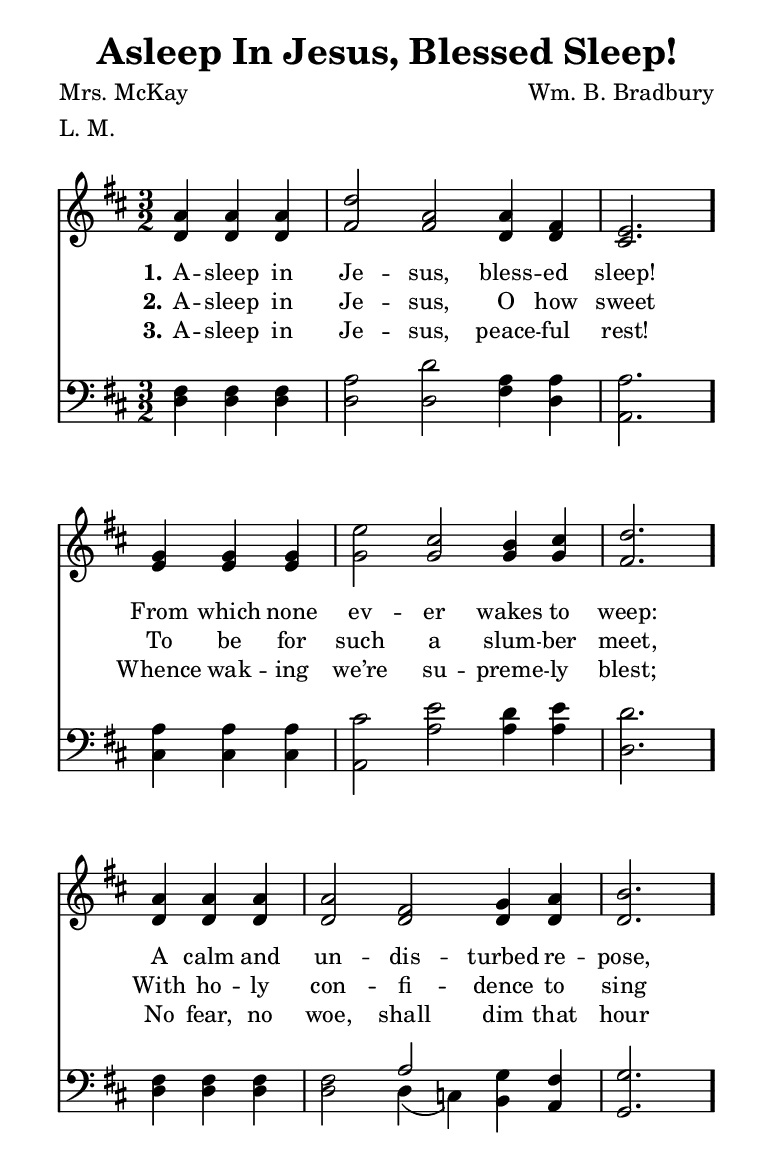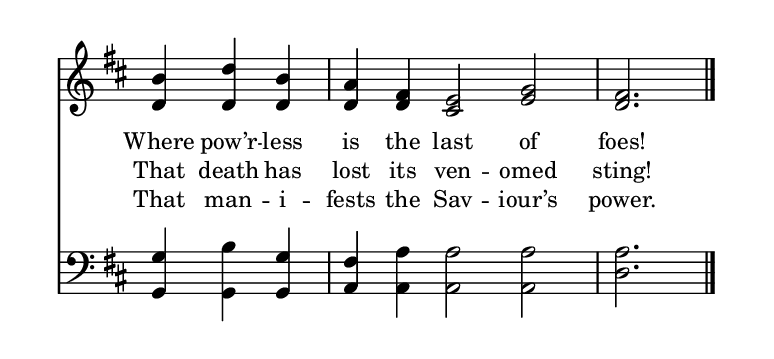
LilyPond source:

\include "common/global.ily"
\paper {
  \include "common/paper.ily"
  ragged-last-bottom = ##t
}

\header{
  hymnnumber = "205"
  title = "Asleep In Jesus, Blessed Sleep!"
  tunename = "Rest"
  meter = "L. M."
  poet = "Mrs. McKay"
  composer = "Wm. B. Bradbury"
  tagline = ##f
}

global = {
  \include "common/overrides.ily"
  \override Staff.TimeSignature.style = #'numbered
  \time 3/2
  \override Score.MetronomeMark.transparent = ##t % hide all fermata changes too
  \tempo 4=130
  \key d \major
  \partial 2.
  \autoBeamOff
}

notesSoprano = {
\global
\relative c'' {

  a4 a a | d2 a a4 fis | e2.
  g4 g g | e'2 cis b4 cis | d2.
  a4 a a | a2 fis g4 a | b2.
  b4 d b | a fis e2 g | fis2.

  \bar "|."

}
}

notesAlto = {
\global
\relative e' {

  d4 d d | fis2 fis d4 d | cis2.
  e4 e e | g2 g g4 g | fis2.
  d4 d d | d2 d d4 d | d2.
  d4 d d | d d cis2 e | d2.

}
}

notesTenor = {
\global
\relative a {

  fis4 fis fis | a2 d a4 a | a2.
  a4 a a | cis2 e d4 e | d2.
  fis,4 fis fis | fis2 a g4 fis | g2.
  g4 b g | fis4 a a2 a | a2.

}
}

notesBass = {
\global
\relative f {

  d4 d d | d2 d fis4 d | a2.
  cis4 cis cis | a2 a' a4 a | d,2.
  d4 d d | d2 d4( c) b a | g2.
  g4 g g | a a a2 a | d2.

}
}

wordsA = \lyricmode {
\set stanza = "1."

A -- sleep in Je -- sus, bless -- ed sleep! \bar "."
From which none ev -- er wakes to weep: \bar "."
A calm and un -- dis -- turbed re -- pose, \bar "."
Where pow’r -- less is the last of foes! \bar "."

}

wordsB = \lyricmode {
\set stanza = "2."

A -- sleep in Je -- sus, O how sweet
To be for such a slum -- ber meet,
With ho -- ly con -- fi -- dence to sing
That death has lost its ven -- omed sting!

}

wordsC = \lyricmode {
\set stanza = "3."

A -- sleep in Je -- sus, peace -- ful rest!
Whence wak -- ing we’re su -- preme -- ly blest;
No fear, no woe, shall dim that hour
That man -- i -- fests the Sav -- iour’s power.

}

\score {
  \context ChoirStaff <<
    \context Staff = upper <<
      \set Staff.autoBeaming = ##f
      \set ChoirStaff.systemStartDelimiter = #'SystemStartBar
      \set ChoirStaff.printPartCombineTexts = ##f
      \partcombine #'(2 . 9) \notesSoprano \notesAlto
      \context NullVoice = sopranos { \voiceOne << \notesSoprano >> }
      \context NullVoice = altos { \voiceTwo << \notesAlto >> }
      \context Lyrics = one   \lyricsto sopranos \wordsA
      \context Lyrics = two   \lyricsto sopranos \wordsB
      \context Lyrics = three \lyricsto sopranos \wordsC
    >>
    \context Staff = men <<
      \set Staff.autoBeaming = ##f
      \clef bass
      \set ChoirStaff.printPartCombineTexts = ##f
      \partcombine #'(2 . 9) \notesTenor \notesBass
      \context NullVoice = tenors { \voiceOne << \notesTenor >> }
      \context NullVoice = basses { \voiceTwo << \notesBass >> }
    >>
  >>
  \layout {
    \include "common/layout.ily"
  }
  \midi{
    \include "common/midi.ily"
  }
}

\version "2.19.49"  % necessary for upgrading to future LilyPond versions.

% vi:set et ts=2 sw=2 ai nocindent syntax=lilypond:
